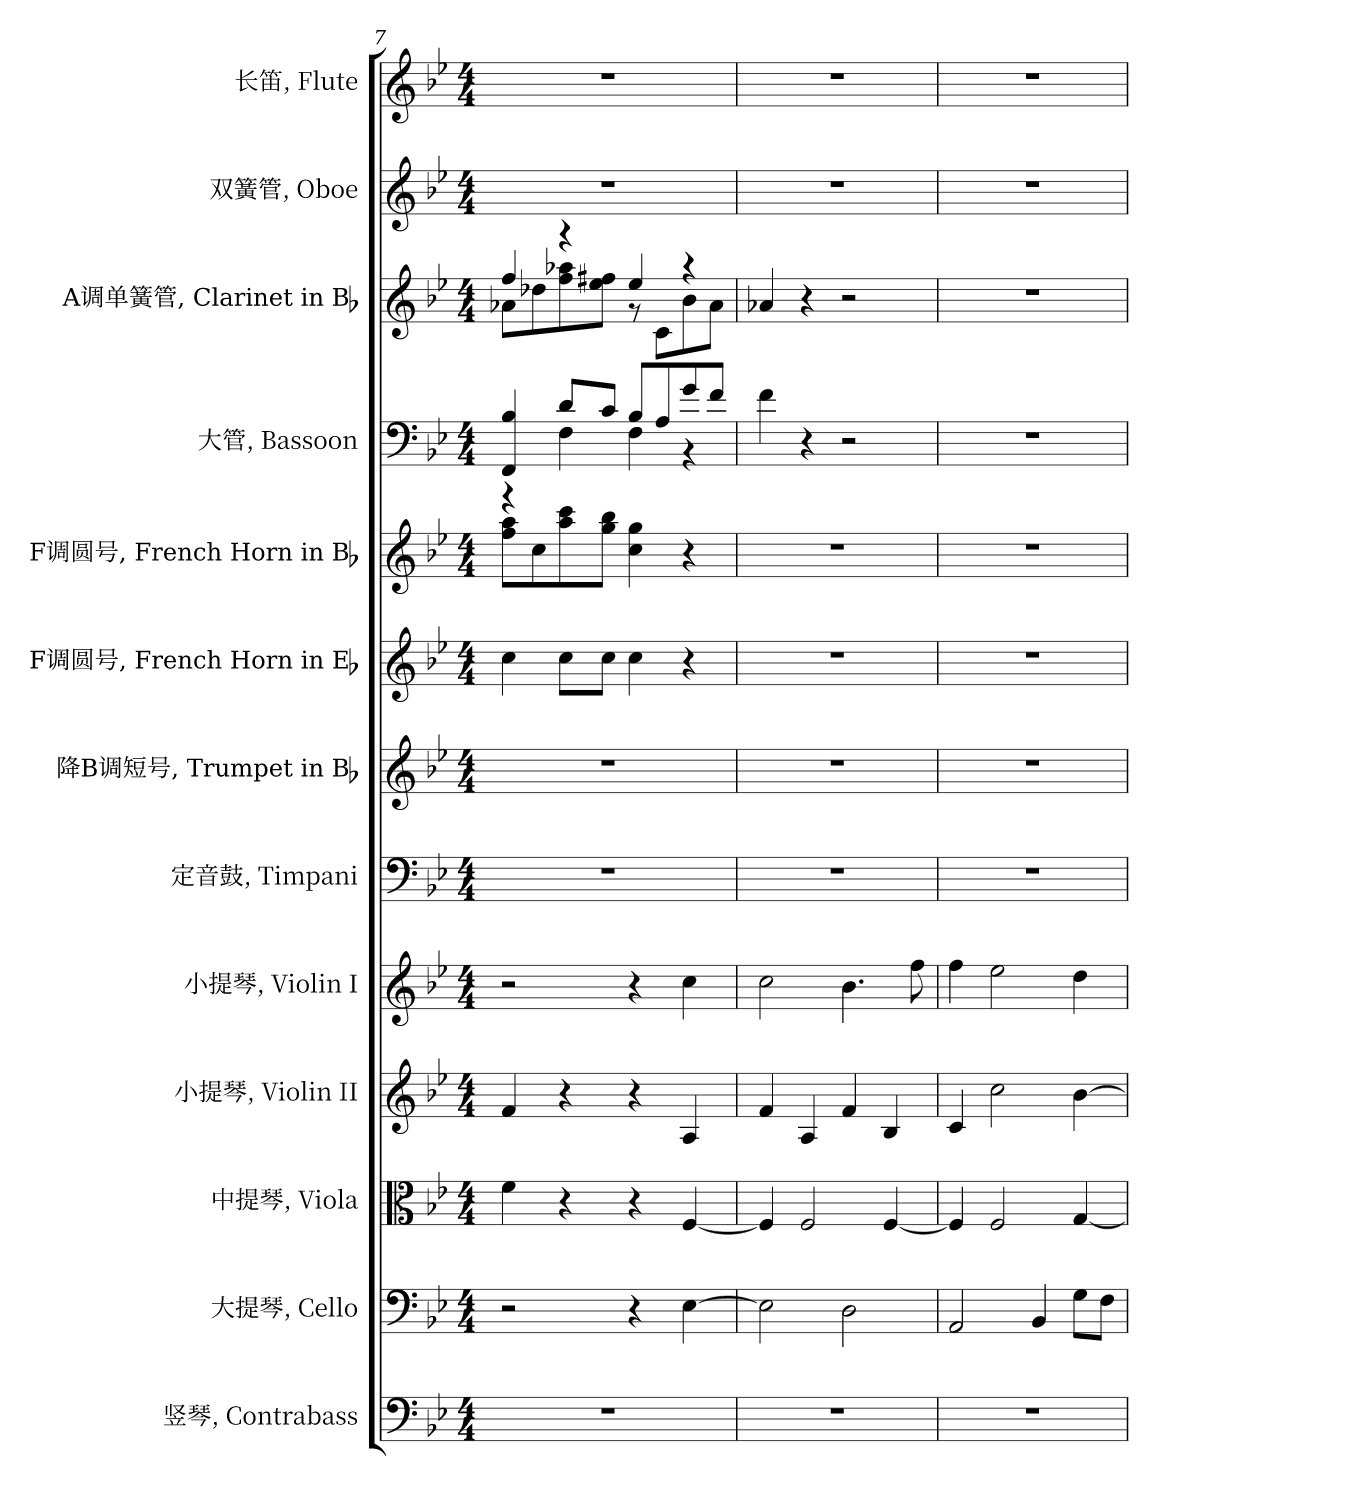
**kern	**kern	**kern	**kern	**kern	**kern	**kern	**kern	**kern	**kern	**kern	**kern	**kern
*part13	*part12	*part11	*part10	*part9	*part8	*part7	*part6	*part5	*part4	*part3	*part2	*part1
*staff13	*staff12	*staff11	*staff10	*staff9	*staff8	*staff7	*staff6	*staff5	*staff4	*staff3	*staff2	*staff1
*I"竖琴, Contrabass	*I"大提琴, Cello	*I"中提琴, Viola	*I"小提琴, Violin II	*I"小提琴, Violin I	*I"定音鼓, Timpani	*I"降B调短号, Trumpet in B-flat	*I"F调圆号, French Horn in E-flat	*I"F调圆号, French Horn in B-flat	*I"大管, Bassoon	*I"A调单簧管, Clarinet in B-flat	*I"双簧管, Oboe	*I"长笛, Flute
*	*	*I'Vla.	*I'Vln.	*I'Vln.	*I'Timp.	*	*I'F Hn.	*I'F Hn.	*I'Bsn.	*I'A Cl.	*I'Ob.	*I'Fl.
*clefF4	*clefF4	*clefC3	*clefG2	*clefG2	*clefF4	*clefG2	*clefG2	*clefG2	*clefF4	*clefG2	*clefG2	*clefG2
*	*	*	*	*	*	*ITrd1c2	*ITrd4c7	*ITrd4c7	*	*ITrd2c3	*	*
*k[b-e-]	*k[b-e-]	*k[b-e-]	*k[b-e-]	*k[b-e-]	*k[b-e-]	*k[b-e-a-d-]	*k[b-e-a-]	*k[b-e-a-]	*k[b-e-]	*k[f#]	*k[b-e-]	*k[b-e-]
*M4/4	*M4/4	*M4/4	*M4/4	*M4/4	*M4/4	*M4/4	*M4/4	*M4/4	*M4/4	*M4/4	*M4/4	*M4/4
=7	=7	=7	=7	=7	=7	=7	=7	=7	=7	=7	=7	=7
*	*	*	*	*	*	*	*	*	*^	*^	*	*
1r	2r	4f\	4f/	2r	1r	1r	4f\	8b-\ 8dd\L	4FF/ 4B-/	4r	4dd/	8fn\L	1r	1r
.	.	.	.	.	.	.	.	8f\	.	.	.	8b-X\	.	.
.	.	4r	4r	.	.	.	8f\L	8dd\ 8ff\	8d/L	4F\	4r	8dd\ 8ffn\	.	.
.	.	.	.	.	.	.	8f\J	8cc\ 8ee-\J	8c/J	.	.	8cc\ 8dd#X\J	.	.
.	4r	4r	4r	4r	.	.	4f\	4f\ 4cc\	8B-/L	4F\	4cc/	8r	.	.
.	.	.	.	.	.	.	.	.	8A/	.	.	8A\L	.	.
.	[4E-\	[4F/	4A/	4cc\	.	.	4r	4r	8g/	4r	4r	8g\	.	.
.	.	.	.	.	.	.	.	.	8f/J	.	.	8f\J	.	.
*	*	*	*	*	*	*	*	*	*v	*v	*	*	*	*
*	*	*	*	*	*	*	*	*	*	*v	*v	*	*
=8	=8	=8	=8	=8	=8	=8	=8	=8	=8	=8	=8	=8
1r	2E-\]	4F/]	4f/	2cc\	1r	1r	1r	1r	4f\	4fn/	1r	1r
.	.	2F/	4A/	.	.	.	.	.	4r	4r	.	.
.	2D\	.	4f/	4.b-\	.	.	.	.	2r	2r	.	.
.	.	[4F/	4B-/	.	.	.	.	.	.	.	.	.
.	.	.	.	8ff\	.	.	.	.	.	.	.	.
=9	=9	=9	=9	=9	=9	=9	=9	=9	=9	=9	=9	=9
1r	2AA/	4F/]	4c/	4ff\	1r	1r	1r	1r	1r	1r	1r	1r
.	.	2F/	2cc\	2ee-\	.	.	.	.	.	.	.	.
.	4BB-/	.	.	.	.	.	.	.	.	.	.	.
.	8G\L	[4G/	[4b-\	4dd\	.	.	.	.	.	.	.	.
.	8F\J	.	.	.	.	.	.	.	.	.	.	.
=	=	=	=	=	=	=	=	=	=	=	=	=
*-	*-	*-	*-	*-	*-	*-	*-	*-	*-	*-	*-	*-
